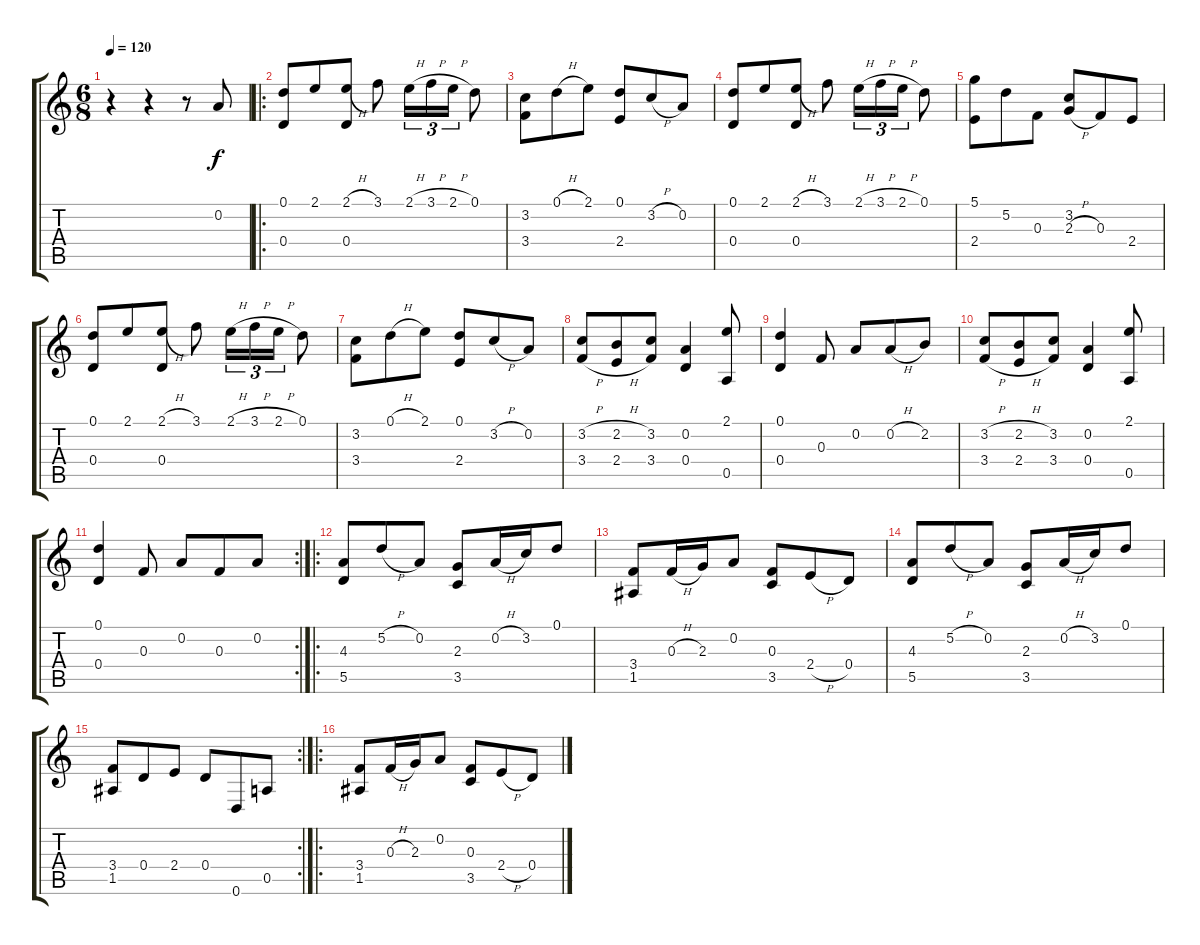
\track "" {instrument acousticguitarnylon}
\staff {score tabs}
\tuning (D4 A3 F3 D3 A2 D2) {hide}
\ts (6 8)
\tempo 120
\clef g2
\ks c
r.4{dy f instrument acousticguitarnylon} r.4 r.8 0.2.8 |
\ro
(0.1 0.4).8 2.1.8 (2.1{h} 0.4).8 3.1.8 2.1{h}.16{tu (3 2)} 3.1{h}.16{tu (3 2)} 2.1{h}.16{tu (3 2)} 0.1.8 |
(3.2 3.4).8 0.1{h}.8 2.1.8 (0.1 2.4).8 3.2{h}.8 0.2.8 |
(0.1 0.4).8 2.1.8 (2.1{h} 0.4).8 3.1.8 2.1{h}.16{tu (3 2)} 3.1{h}.16{tu (3 2)} 2.1{h}.16{tu (3 2)} 0.1.8 |
(5.1 2.4).8 5.2.8 0.3.8 (3.2 2.3{h}).8 0.3.8 2.4.8 |
(0.1 0.4).8 2.1.8 (2.1{h} 0.4).8 3.1.8 2.1{h}.16{tu (3 2)} 3.1{h}.16{tu (3 2)} 2.1{h}.16{tu (3 2)} 0.1.8 |
(3.2 3.4).8 0.1{h}.8 2.1.8 (0.1 2.4).8 3.2{h}.8 0.2.8 |
(3.2{h} 3.4{h}).8 (2.2{h} 2.4{h}).8 (3.2 3.4).8 (0.2 0.4).4 (2.1 0.5).8 |
(0.1 0.4).4 0.3.8 0.2.8 0.2{h}.8 2.2.8 |
(3.2{h} 3.4{h}).8 (2.2{h} 2.4{h}).8 (3.2 3.4).8 (0.2 0.4).4 (2.1 0.5).8 |
\rc 2
(0.1 0.4).4 0.3.8 0.2.8 0.3.8 0.2.8 |
\ro
(4.3 5.5).8 5.2{h}.8 0.2.8 (2.3 3.5).8 0.2{h}.16 3.2.16 0.1.8 |
(3.4 1.5).8 0.3{h}.16 2.3.16 0.2.8 (0.3 3.5).8 2.4{h}.8 0.4.8 |
(4.3 5.5).8 5.2{h}.8 0.2.8 (2.3 3.5).8 0.2{h}.16 3.2.16 0.1.8 |
\rc 2
(3.4 1.5).8 0.4.8 2.4.8 0.4.8 0.6.8 0.5.8 |
\ro
(3.4 1.5).8 0.3{h}.16 2.3.16 0.2.8 (0.3 3.5).8 2.4{h}.8 0.4.8
